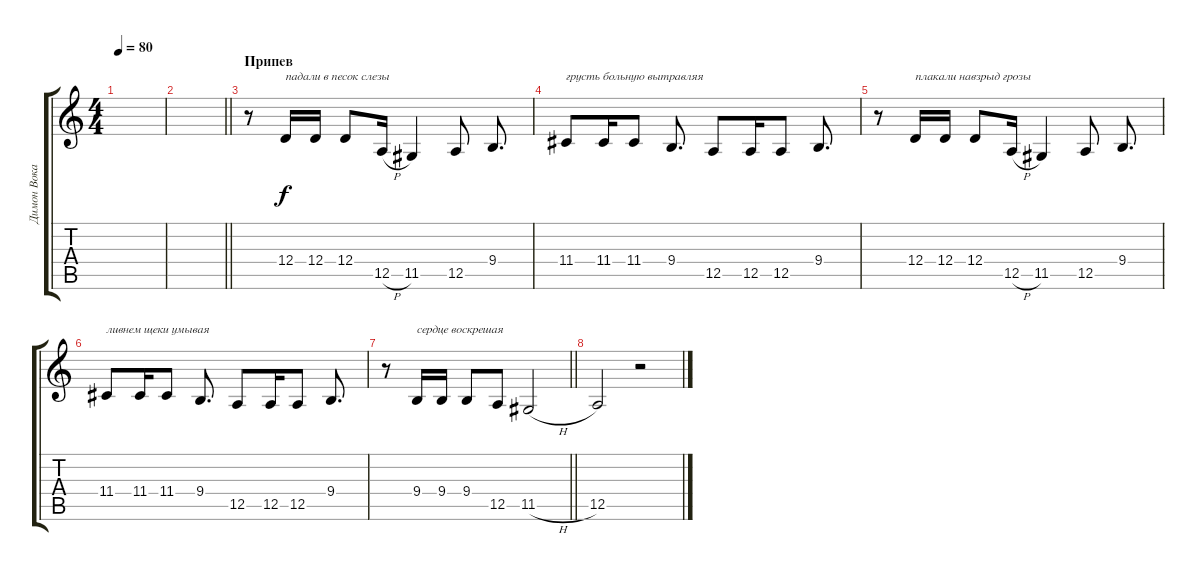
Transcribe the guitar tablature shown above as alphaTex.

\track ("Димон Вокал" "Димон Вока") {instrument tremolostrings}
\staff {score tabs}
\tuning (E4 B3 G3 D3 A2 E2) {hide}
\ts (4 4)
\tempo 80
\clef g2
\ks c
|
\barLineRight lightlight
|
\section ("" "Припев")
r.8 12.4.16{txt "падали в песок слезы" dy f} 12.4.16 12.4.8 12.5{h}.16 11.5.4 12.5.8 9.4.8{d} |
11.4.8{txt "грусть больную вытравляя"} 11.4.16 11.4.8 9.4.8{d} 12.5.8 12.5.16 12.5.8 9.4.8{d} |
r.8 12.4.16{txt "плакали навзрыд грозы"} 12.4.16 12.4.8 12.5{h}.16 11.5.4 12.5.8 9.4.8{d} |
11.4.8{txt "ливнем щеки умывая"} 11.4.16 11.4.8 9.4.8{d} 12.5.8 12.5.16 12.5.8 9.4.8{d} |
\barLineRight lightlight
r.8 9.4.16{txt "сердце воскрешая"} 9.4.16 9.4.8 12.5.8 11.5{h}.2 |
12.5.2 r.2
